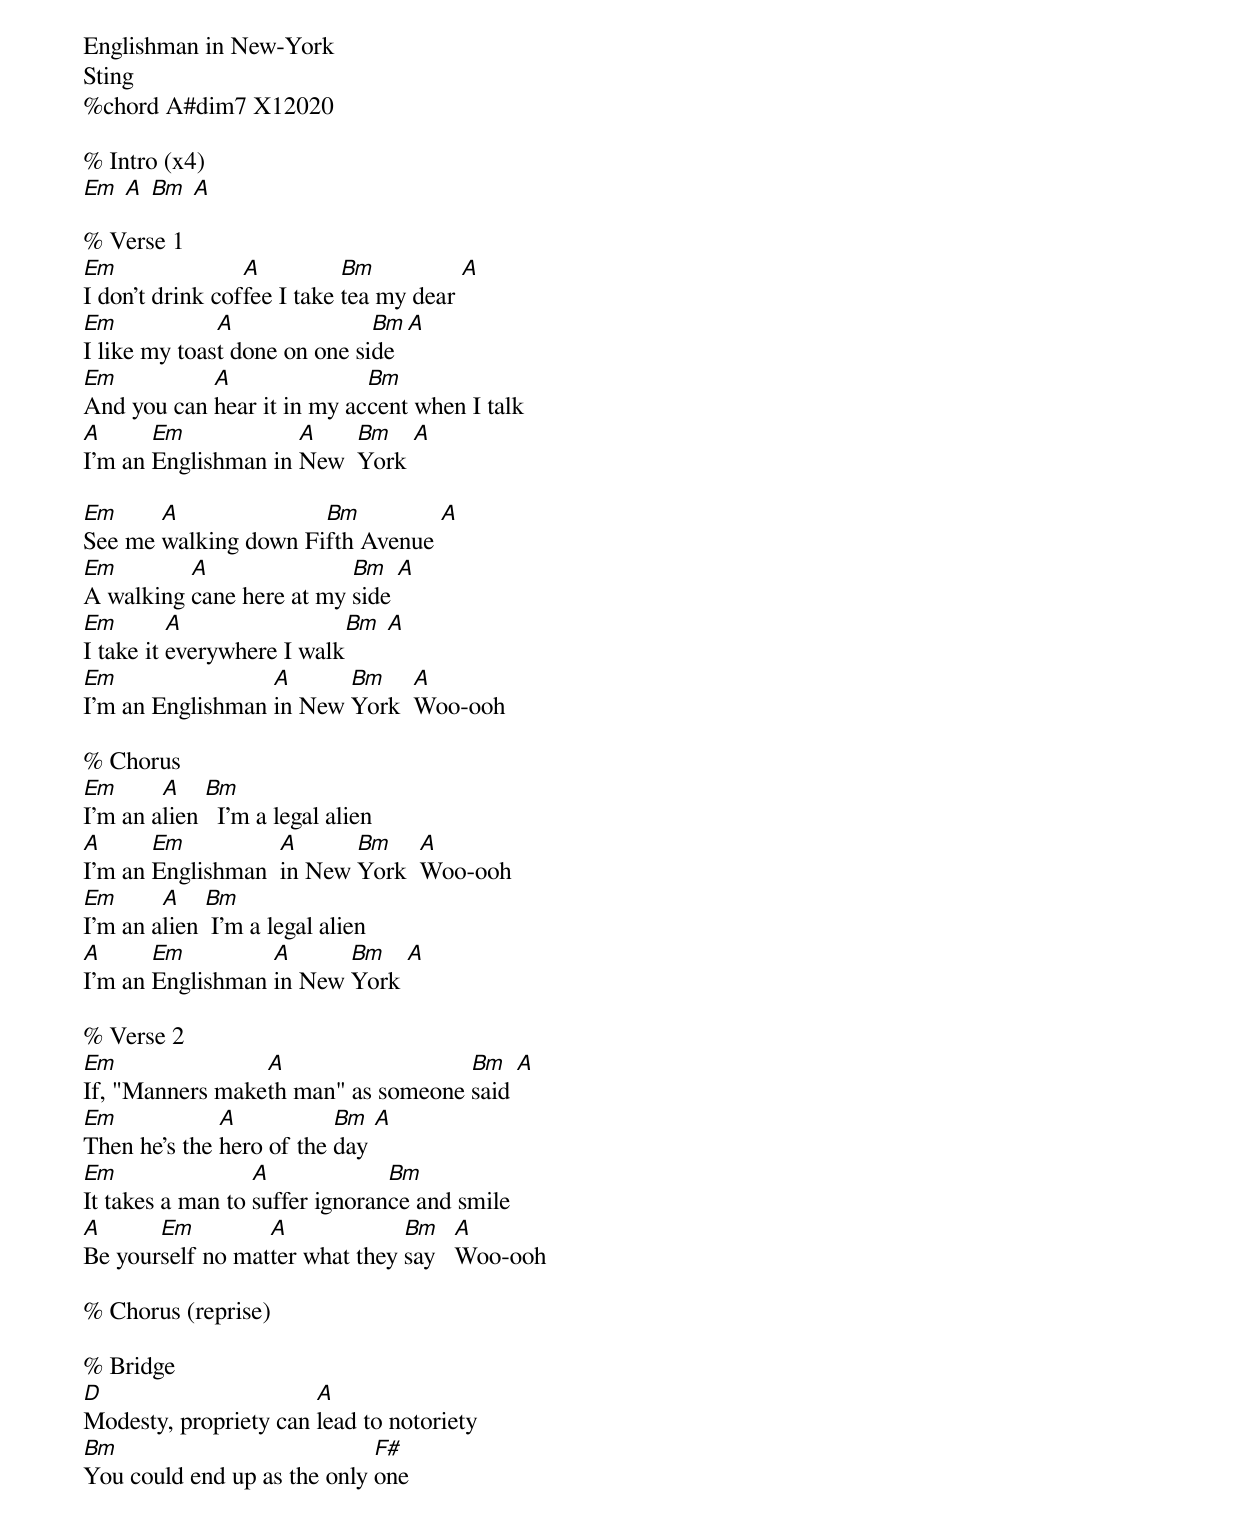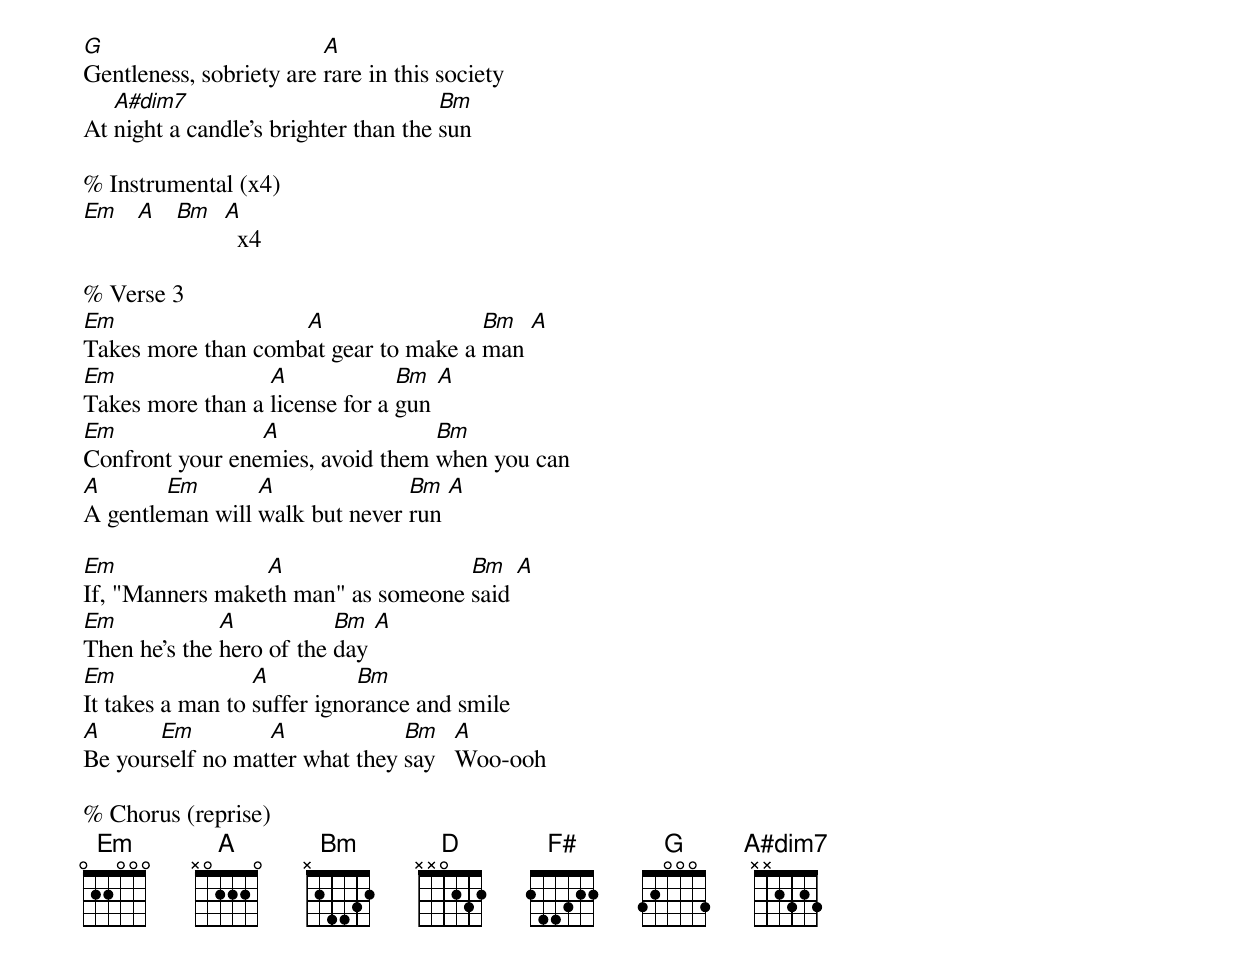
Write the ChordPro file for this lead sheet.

Englishman in New-York
Sting
%chord A#dim7 X12020

% Intro (x4)
[Em] [A] [Bm] [A]

% Verse 1
[Em]I don't drink cof[A]fee I take [Bm]tea my dear [A]
[Em]I like my toas[A]t done on one si[Bm]de [A]
[Em]And you can [A]hear it in my ac[Bm]cent when I talk
[A]I'm an [Em]Englishman in [A]New  [Bm]York [A]

[Em]See me [A]walking down Fi[Bm]fth Avenue [A]
[Em]A walking [A]cane here at my [Bm]side [A]
[Em]I take it [A]everywhere I walk[Bm] [A]
[Em]I'm an Englishman [A]in New [Bm]York  [A]Woo-ooh

% Chorus
[Em]I'm an a[A]lien [Bm]  I'm a legal alien
[A ]I'm an [Em]Englishman  [A]in New [Bm]York  [A]Woo-ooh
[Em]I'm an a[A]lien [Bm] I'm a legal alien
[A]I'm an [Em]Englishman [A]in New [Bm]York [A]

% Verse 2
[Em]If, "Manners make[A]th man" as someone [Bm]said [A]
[Em]Then he's the [A]hero of the [Bm]day [A]
[Em]It takes a man to [A]suffer ignoran[Bm]ce and smile
[A]Be your[Em]self no mat[A]ter what they [Bm]say   [A]Woo-ooh

% Chorus (reprise)

% Bridge
[D]Modesty, propriety can [A]lead to notoriety
[Bm]You could end up as the only [F#]one
[G]Gentleness, sobriety are [A]rare in this society
At [A#dim7]night a candle's brighter than the [Bm]sun

% Instrumental (x4)
[Em]   [A]   [Bm]  [A]  x4

% Verse 3
[Em]Takes more than comb[A]at gear to make a [Bm]man [A]
[Em]Takes more than a [A]license for a [Bm]gun [A]
[Em]Confront your ene[A]mies, avoid them [Bm]when you can
[A]A gentle[Em]man will [A]walk but never [Bm]run [A]

[Em]If, "Manners make[A]th man" as someone [Bm]said [A]
[Em]Then he's the [A]hero of the [Bm]day [A]
[Em]It takes a man to [A]suffer igno[Bm]rance and smile
[A]Be your[Em]self no mat[A]ter what they [Bm]say   [A]Woo-ooh

% Chorus (reprise)
